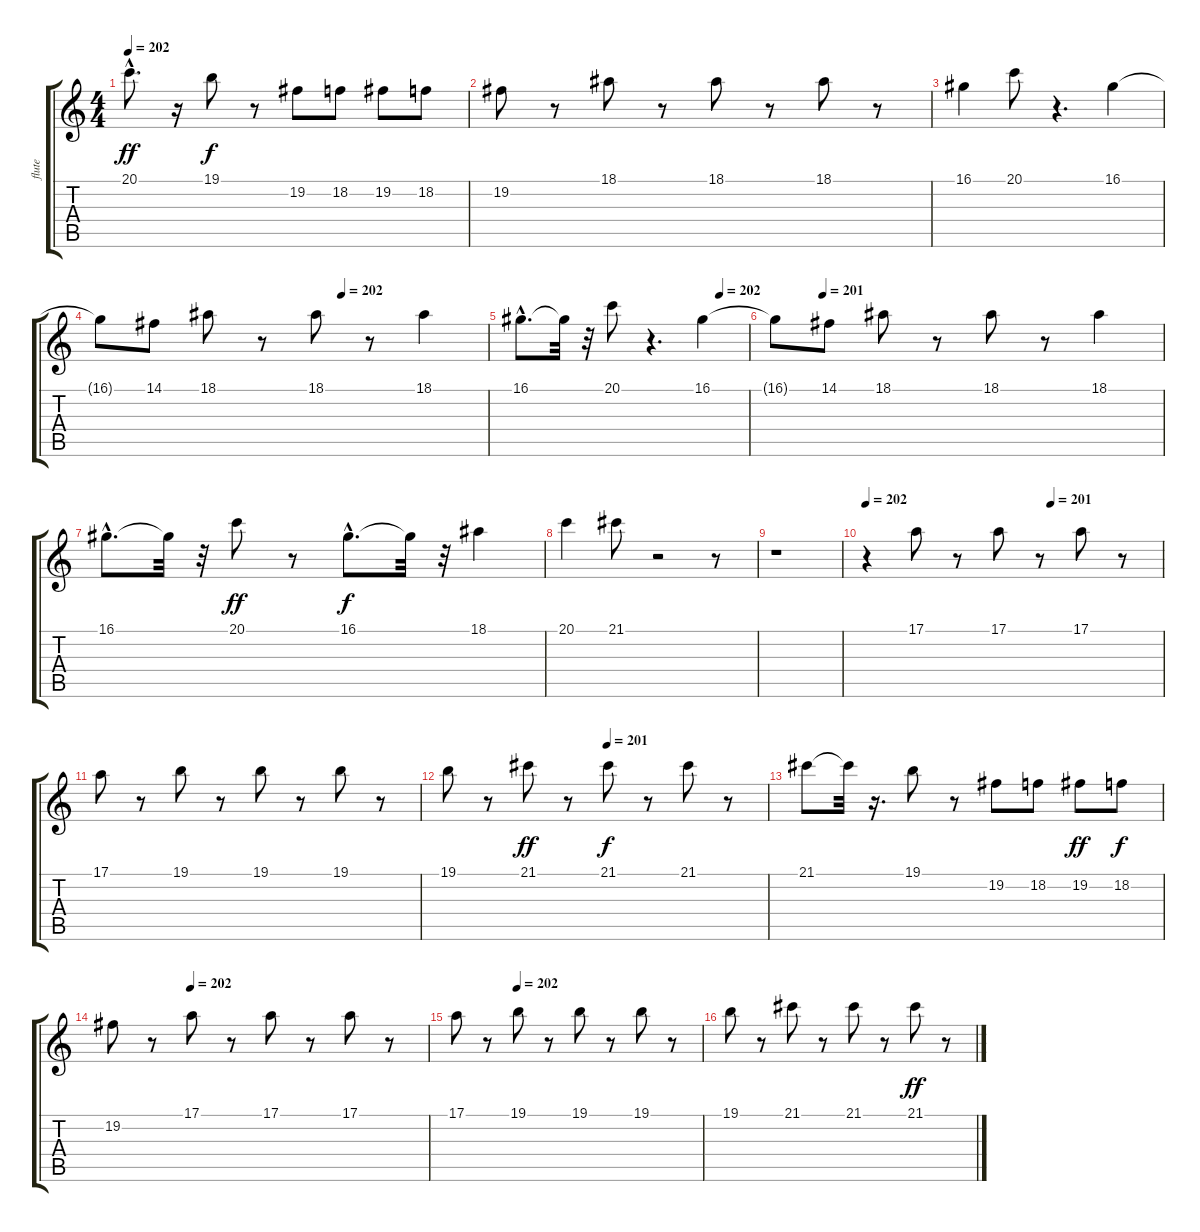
\track ("flute" "flute") {instrument flute}
\staff {score tabs}
\tuning (E4 B3 G3 D3 A2 E2) {hide}
\ts (4 4)
\tempo 202
\clef g2
\ks c
20.1{hac}.8{d dy ff} r.16 19.1.8{dy f} r.8 19.2.8 18.2.8 19.2.8 18.2.8 |
19.2.8 r.8 18.1.8 r.8 18.1.8 r.8 18.1.8 r.8 |
16.1.4 20.1.8 r.4{d} 16.1.4 |
\tempo (202 0.625)
16.1{t}.8 14.1.8 18.1.8 r.8 18.1.8 r.8 18.1.4 |
\tempo (202 0.875)
16.1{hac}.8{d} 16.1{t}.32 r.32 20.1.8 r.4{d} 16.1.4 |
\tempo (201 0.125)
16.1{t}.8 14.1.8 18.1.8 r.8 18.1.8 r.8 18.1.4 |
16.1{hac}.8{d} 16.1{t}.32 r.32 20.1.8{dy ff} r.8 16.1{hac}.8{d dy f} 16.1{t}.32 r.32 18.1.4 |
20.1.4 21.1.8 r.2 r.8 |
r.1 |
\tempo 202
\tempo (201 0.625)
r.4 17.1.8 r.8 17.1.8 r.8 17.1.8 r.8 |
17.1.8 r.8 19.1.8 r.8 19.1.8 r.8 19.1.8 r.8 |
\tempo (201 0.5)
19.1.8 r.8 21.1.8{dy ff} r.8 21.1.8{dy f} r.8 21.1.8 r.8 |
21.1.8 21.1{t}.32 r.16{d} 19.1.8 r.8 19.2.8 18.2.8 19.2.8{dy ff} 18.2.8{dy f} |
\tempo (202 0.25)
19.2.8 r.8 17.1.8 r.8 17.1.8 r.8 17.1.8 r.8 |
\tempo (202 0.25)
17.1.8 r.8 19.1.8 r.8 19.1.8 r.8 19.1.8 r.8 |
19.1.8 r.8 21.1.8 r.8 21.1.8 r.8 21.1.8{dy ff} r.8
